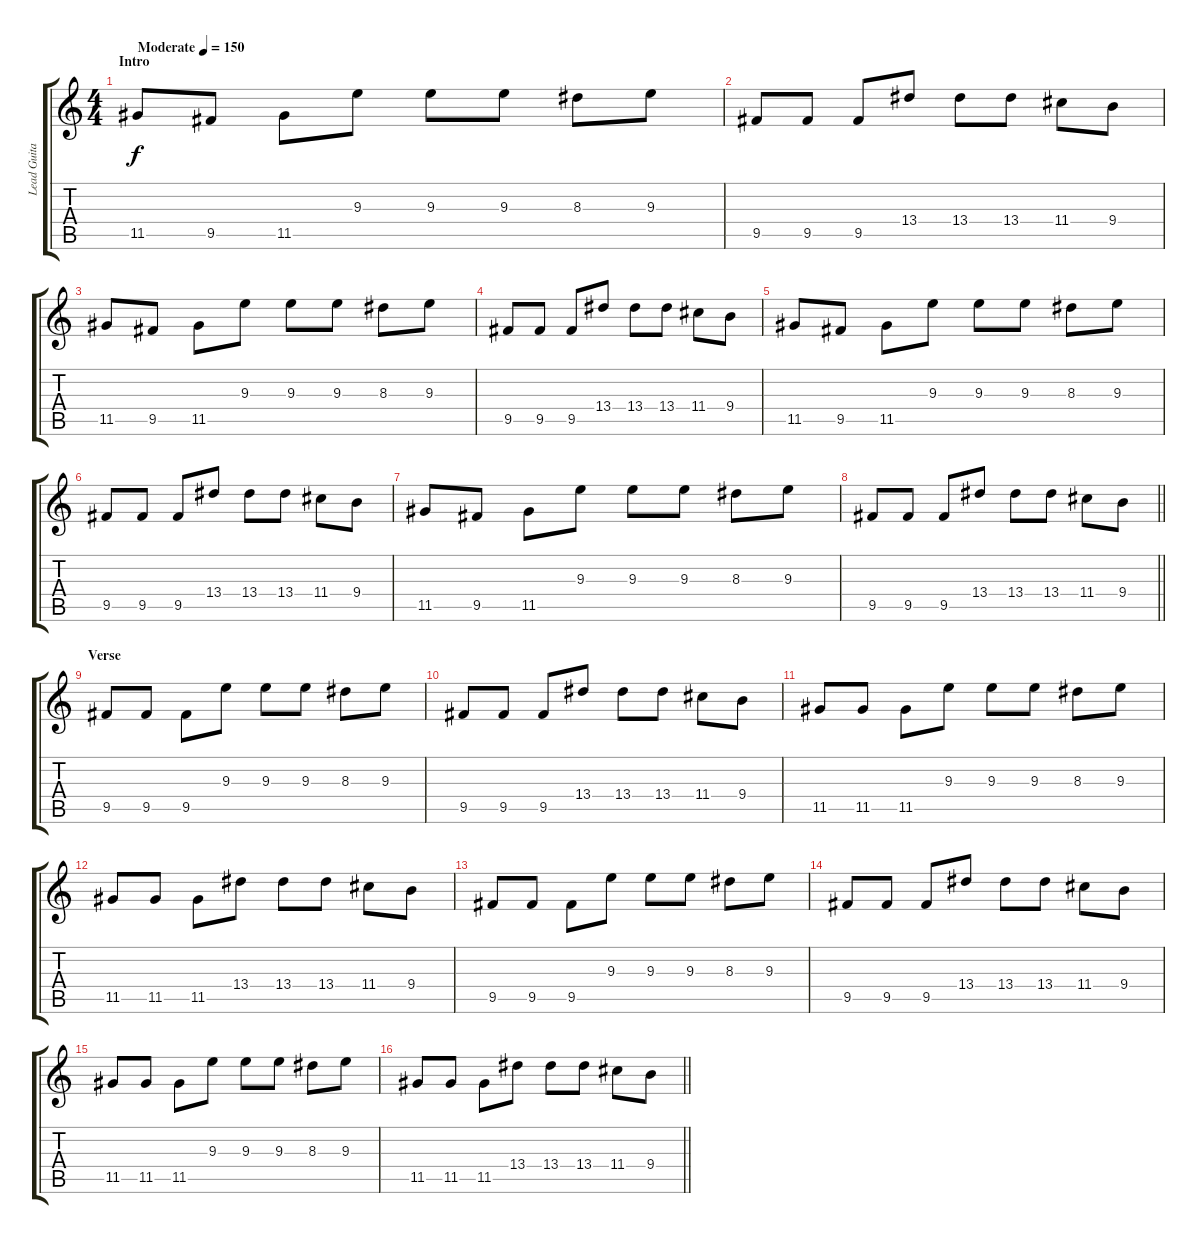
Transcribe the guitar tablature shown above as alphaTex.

\track ("Lead Guitar" "Lead Guita") {instrument overdrivenguitar}
\staff {score tabs}
\tuning (E4 B3 G3 D3 A2 E2) {hide}
\ts (4 4)
\section ("" "Intro")
\tempo (150 "Moderate")
\clef g2
\ks c
11.5.8{dy f instrument overdrivenguitar} 9.5.8 11.5.8 9.3.8 9.3.8 9.3.8 8.3.8 9.3.8 |
9.5.8 9.5.8 9.5.8 13.4.8 13.4.8 13.4.8 11.4.8 9.4.8 |
11.5.8 9.5.8 11.5.8 9.3.8 9.3.8 9.3.8 8.3.8 9.3.8 |
9.5.8 9.5.8 9.5.8 13.4.8 13.4.8 13.4.8 11.4.8 9.4.8 |
11.5.8 9.5.8 11.5.8 9.3.8 9.3.8 9.3.8 8.3.8 9.3.8 |
9.5.8 9.5.8 9.5.8 13.4.8 13.4.8 13.4.8 11.4.8 9.4.8 |
11.5.8 9.5.8 11.5.8 9.3.8 9.3.8 9.3.8 8.3.8 9.3.8 |
\barLineRight lightlight
9.5.8 9.5.8 9.5.8 13.4.8 13.4.8 13.4.8 11.4.8 9.4.8 |
\section ("" "Verse")
9.5.8 9.5.8 9.5.8 9.3.8 9.3.8 9.3.8 8.3.8 9.3.8 |
9.5.8 9.5.8 9.5.8 13.4.8 13.4.8 13.4.8 11.4.8 9.4.8 |
11.5.8 11.5.8 11.5.8 9.3.8 9.3.8 9.3.8 8.3.8 9.3.8 |
11.5.8 11.5.8 11.5.8 13.4.8 13.4.8 13.4.8 11.4.8 9.4.8 |
9.5.8 9.5.8 9.5.8 9.3.8 9.3.8 9.3.8 8.3.8 9.3.8 |
9.5.8 9.5.8 9.5.8 13.4.8 13.4.8 13.4.8 11.4.8 9.4.8 |
11.5.8 11.5.8 11.5.8 9.3.8 9.3.8 9.3.8 8.3.8 9.3.8 |
\barLineRight lightlight
11.5.8 11.5.8 11.5.8 13.4.8 13.4.8 13.4.8 11.4.8 9.4.8
